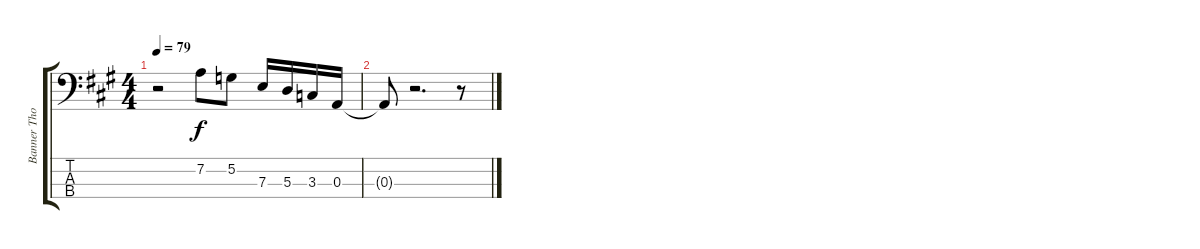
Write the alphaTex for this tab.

\track ("Banner Thomas Bass" "Banner Tho") {instrument electricbassfinger}
\staff {score tabs}
\tuning (G2 D2 A1 E1) {hide}
\ts (4 4)
\tempo 79
\clef f4
\ks a
r.2{dy f} 7.2.8 5.2.8 7.3.16 5.3.16 3.3.16 0.3.16 |
0.3{t}.8 r.2{d} r.8
